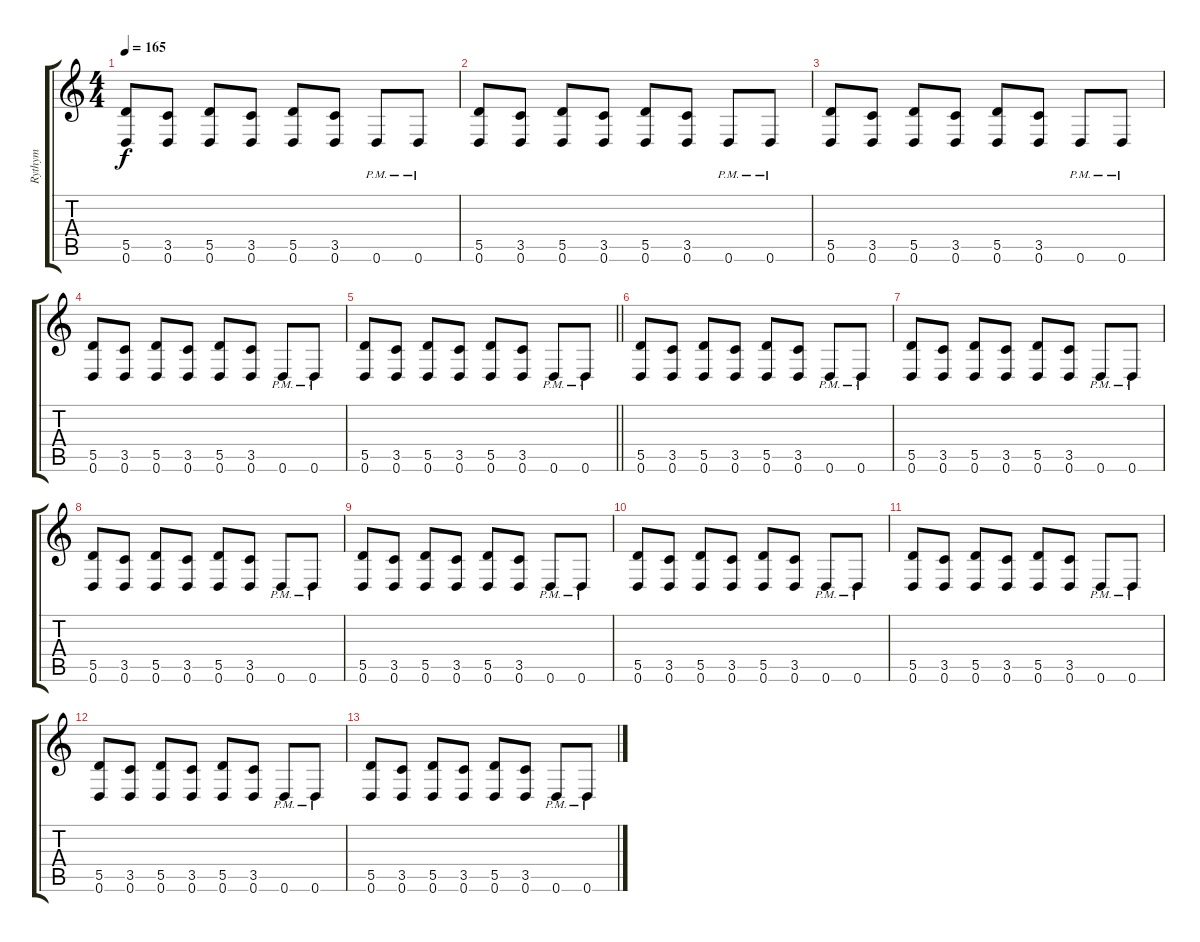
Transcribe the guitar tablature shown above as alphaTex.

\track ("Rythym" "Rythym") {instrument distortionguitar}
\staff {score tabs}
\tuning (E4 B3 G3 D3 A2 D2) {hide}
\ts (4 4)
\tempo 165
\clef g2
\ks c
(5.5 0.6).8{dy f} (3.5 0.6).8 (5.5 0.6).8 (3.5 0.6).8 (5.5 0.6).8 (3.5 0.6).8 0.6{pm}.8 0.6{pm}.8 |
(5.5 0.6).8 (3.5 0.6).8 (5.5 0.6).8 (3.5 0.6).8 (5.5 0.6).8 (3.5 0.6).8 0.6{pm}.8 0.6{pm}.8 |
(5.5 0.6).8 (3.5 0.6).8 (5.5 0.6).8 (3.5 0.6).8 (5.5 0.6).8 (3.5 0.6).8 0.6{pm}.8 0.6{pm}.8 |
(5.5 0.6).8 (3.5 0.6).8 (5.5 0.6).8 (3.5 0.6).8 (5.5 0.6).8 (3.5 0.6).8 0.6{pm}.8 0.6{pm}.8 |
\barLineRight lightlight
(5.5 0.6).8 (3.5 0.6).8 (5.5 0.6).8 (3.5 0.6).8 (5.5 0.6).8 (3.5 0.6).8 0.6{pm}.8 0.6{pm}.8 |
(5.5 0.6).8 (3.5 0.6).8 (5.5 0.6).8 (3.5 0.6).8 (5.5 0.6).8 (3.5 0.6).8 0.6{pm}.8 0.6{pm}.8 |
(5.5 0.6).8 (3.5 0.6).8 (5.5 0.6).8 (3.5 0.6).8 (5.5 0.6).8 (3.5 0.6).8 0.6{pm}.8 0.6{pm}.8 |
(5.5 0.6).8 (3.5 0.6).8 (5.5 0.6).8 (3.5 0.6).8 (5.5 0.6).8 (3.5 0.6).8 0.6{pm}.8 0.6{pm}.8 |
(5.5 0.6).8 (3.5 0.6).8 (5.5 0.6).8 (3.5 0.6).8 (5.5 0.6).8 (3.5 0.6).8 0.6{pm}.8 0.6{pm}.8 |
(5.5 0.6).8 (3.5 0.6).8 (5.5 0.6).8 (3.5 0.6).8 (5.5 0.6).8 (3.5 0.6).8 0.6{pm}.8 0.6{pm}.8 |
(5.5 0.6).8 (3.5 0.6).8 (5.5 0.6).8 (3.5 0.6).8 (5.5 0.6).8 (3.5 0.6).8 0.6{pm}.8 0.6{pm}.8 |
(5.5 0.6).8 (3.5 0.6).8 (5.5 0.6).8 (3.5 0.6).8 (5.5 0.6).8 (3.5 0.6).8 0.6{pm}.8 0.6{pm}.8 |
(5.5 0.6).8 (3.5 0.6).8 (5.5 0.6).8 (3.5 0.6).8 (5.5 0.6).8 (3.5 0.6).8 0.6{pm}.8 0.6{pm}.8
